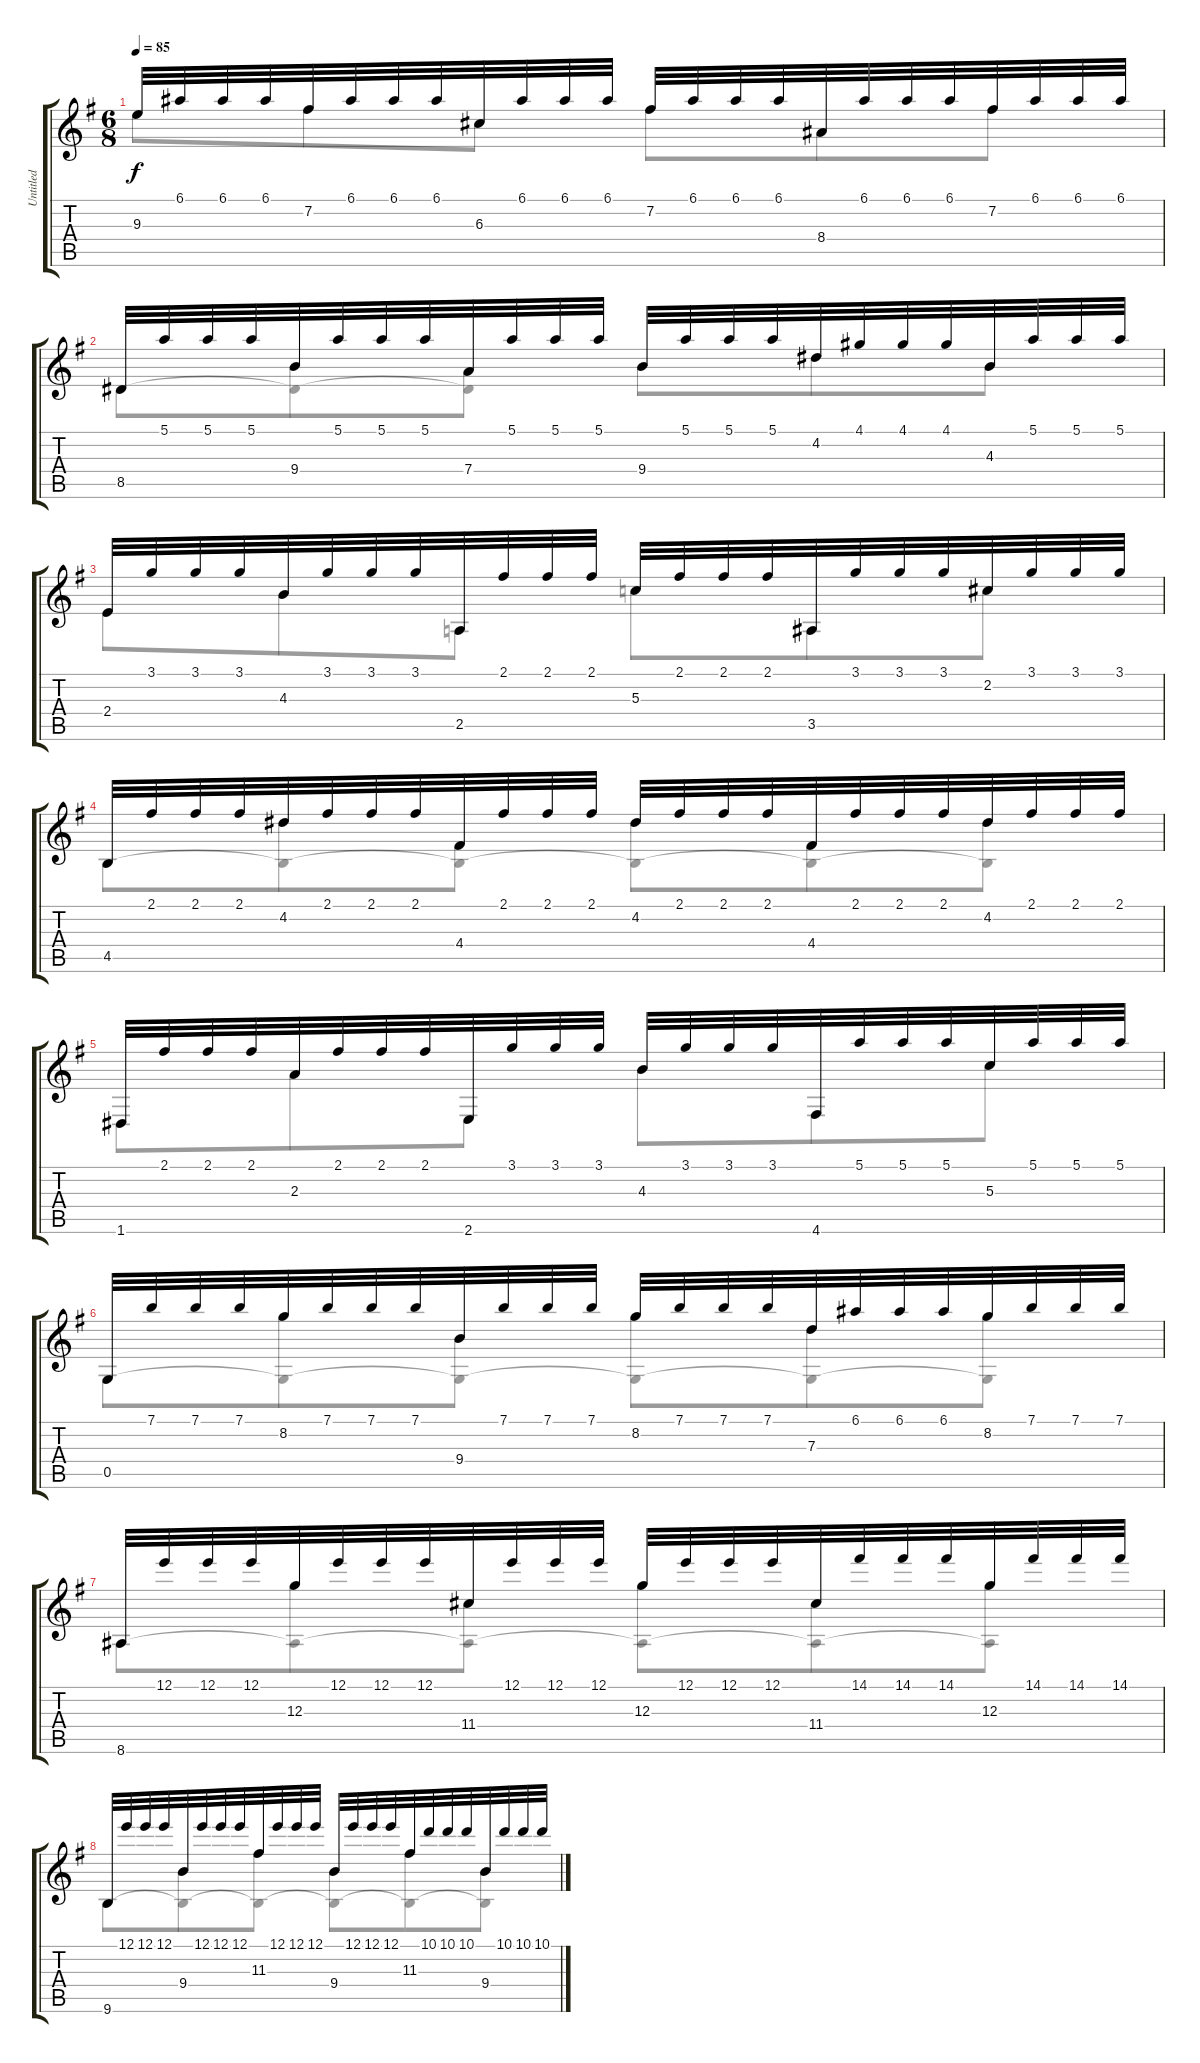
\track ("Untitled" "Untitled") {instrument acousticguitarnylon}
\staff {score tabs}
\tuning (E4 B3 G3 D3 G2 D2) {hide}
\voice
\ts (6 8)
\tempo 85
\clef g2
\ks g
9.3.32{dy f} 6.1.32 6.1.32 6.1.32 7.2.32 6.1.32 6.1.32 6.1.32 6.3.32 6.1.32 6.1.32 6.1.32 7.2.32 6.1.32 6.1.32 6.1.32 8.4.32 6.1.32 6.1.32 6.1.32 7.2.32 6.1.32 6.1.32 6.1.32 |
8.5.32 5.1.32 5.1.32 5.1.32 9.4.32 5.1.32 5.1.32 5.1.32 7.4.32 5.1.32 5.1.32 5.1.32 9.4.32 5.1.32 5.1.32 5.1.32 4.2.32 4.1.32 4.1.32 4.1.32 4.3.32 5.1.32 5.1.32 5.1.32 |
2.4.32 3.1.32 3.1.32 3.1.32 4.3.32 3.1.32 3.1.32 3.1.32 2.5.32 2.1.32 2.1.32 2.1.32 5.3.32 2.1.32 2.1.32 2.1.32 3.5.32 3.1.32 3.1.32 3.1.32 2.2.32 3.1.32 3.1.32 3.1.32 |
4.5.32 2.1.32 2.1.32 2.1.32 4.2.32 2.1.32 2.1.32 2.1.32 4.4.32 2.1.32 2.1.32 2.1.32 4.2.32 2.1.32 2.1.32 2.1.32 4.4.32 2.1.32 2.1.32 2.1.32 4.2.32 2.1.32 2.1.32 2.1.32 |
1.6.32 2.1.32 2.1.32 2.1.32 2.3.32 2.1.32 2.1.32 2.1.32 2.6.32 3.1.32 3.1.32 3.1.32 4.3.32 3.1.32 3.1.32 3.1.32 4.6.32 5.1.32 5.1.32 5.1.32 5.3.32 5.1.32 5.1.32 5.1.32 |
0.5.32 7.1.32 7.1.32 7.1.32 8.2.32 7.1.32 7.1.32 7.1.32 9.4.32 7.1.32 7.1.32 7.1.32 8.2.32 7.1.32 7.1.32 7.1.32 7.3.32 6.1.32 6.1.32 6.1.32 8.2.32 7.1.32 7.1.32 7.1.32 |
8.6.32 12.1.32 12.1.32 12.1.32 12.3.32 12.1.32 12.1.32 12.1.32 11.4.32 12.1.32 12.1.32 12.1.32 12.3.32 12.1.32 12.1.32 12.1.32 11.4.32 14.1.32 14.1.32 14.1.32 12.3.32 14.1.32 14.1.32 14.1.32 |
9.6.32 12.1.32 12.1.32 12.1.32 9.4.32 12.1.32 12.1.32 12.1.32 11.3.32 12.1.32 12.1.32 12.1.32 9.4.32 12.1.32 12.1.32 12.1.32 11.3.32 10.1.32 10.1.32 10.1.32 9.4.32 10.1.32 10.1.32 10.1.32
\voice
\clef g2
\ottava regular
\simile none
\ks g
9.3.8{dy f} 7.2.8 6.3.8 7.2.8 8.4.8 7.2.8 |
8.5.8 (9.4 8.5{t}).8 (7.4 8.5{t}).8 9.4.8 4.2.8 4.3.8 |
2.4.8 4.3.8 2.5.8 5.3.8 3.5.8 2.2.8 |
4.5.8 (4.2 4.5{t}).8 (4.4 4.5{t}).8 (4.2 4.5{t}).8 (4.4 4.5{t}).8 (4.2 4.5{t}).8 |
1.6.8 2.3.8 2.6.8 4.3.8 4.6.8 5.3.8 |
0.5.8 (8.2 0.5{t}).8 (9.4 0.5{t}).8 (8.2 0.5{t}).8 (7.3 0.5{t}).8 (8.2 0.5{t}).8 |
8.6.8 (12.3 8.6{t}).8 (11.4 8.6{t}).8 (12.3 8.6{t}).8 (11.4 8.6{t}).8 (12.3 8.6{t}).8 |
9.6.8 (9.4 9.6{t}).8 (11.3 9.6{t}).8 (9.4 9.6{t}).8 (11.3 9.6{t}).8 (9.4 9.6{t}).8
